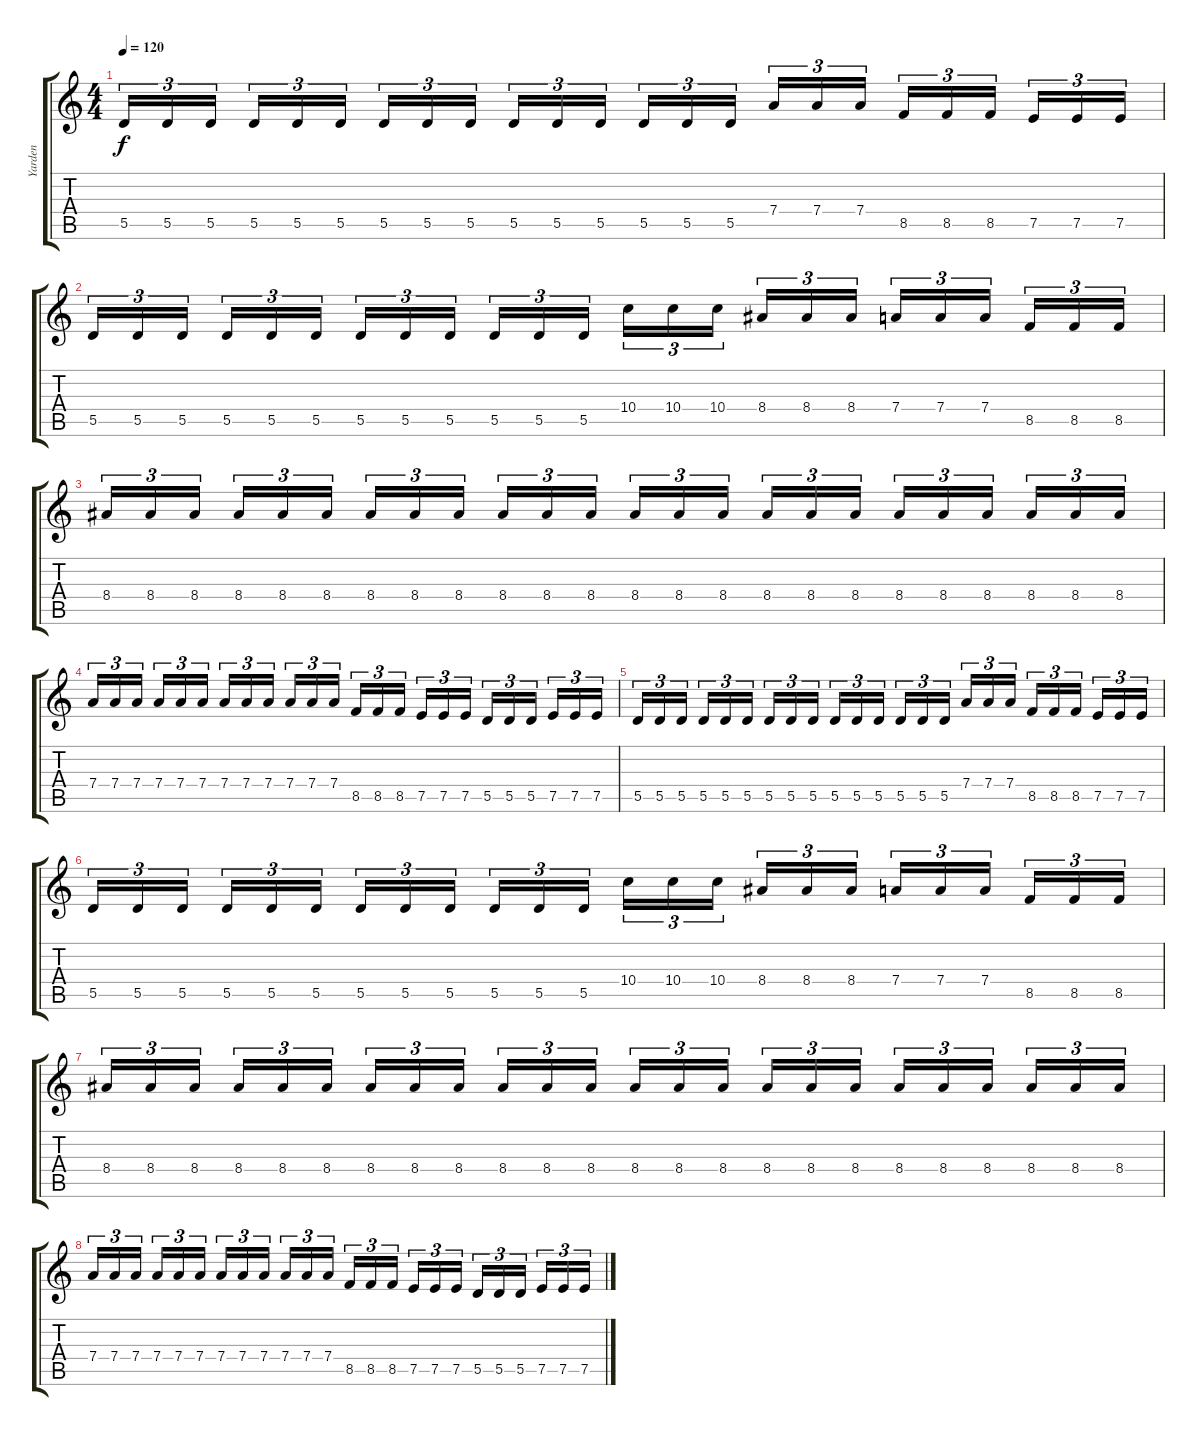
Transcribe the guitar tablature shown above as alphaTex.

\track ("Yarden" "Yarden") {instrument distortionguitar}
\staff {score tabs}
\tuning (E4 B3 G3 D3 A2 E2) {hide}
\ts (4 4)
\tempo 120
\clef g2
\ks c
5.5.16{tu (3 2) dy f} 5.5.16{tu (3 2)} 5.5.16{tu (3 2) beam splitsecondary} 5.5.16{tu (3 2)} 5.5.16{tu (3 2)} 5.5.16{tu (3 2)} 5.5.16{tu (3 2)} 5.5.16{tu (3 2)} 5.5.16{tu (3 2) beam splitsecondary} 5.5.16{tu (3 2)} 5.5.16{tu (3 2)} 5.5.16{tu (3 2)} 5.5.16{tu (3 2)} 5.5.16{tu (3 2)} 5.5.16{tu (3 2) beam splitsecondary} 7.4.16{tu (3 2)} 7.4.16{tu (3 2)} 7.4.16{tu (3 2)} 8.5.16{tu (3 2)} 8.5.16{tu (3 2)} 8.5.16{tu (3 2) beam splitsecondary} 7.5.16{tu (3 2)} 7.5.16{tu (3 2)} 7.5.16{tu (3 2)} |
5.5.16{tu (3 2)} 5.5.16{tu (3 2)} 5.5.16{tu (3 2) beam splitsecondary} 5.5.16{tu (3 2)} 5.5.16{tu (3 2)} 5.5.16{tu (3 2)} 5.5.16{tu (3 2)} 5.5.16{tu (3 2)} 5.5.16{tu (3 2) beam splitsecondary} 5.5.16{tu (3 2)} 5.5.16{tu (3 2)} 5.5.16{tu (3 2)} 10.4.16{tu (3 2)} 10.4.16{tu (3 2)} 10.4.16{tu (3 2) beam splitsecondary} 8.4.16{tu (3 2)} 8.4.16{tu (3 2)} 8.4.16{tu (3 2)} 7.4.16{tu (3 2)} 7.4.16{tu (3 2)} 7.4.16{tu (3 2) beam splitsecondary} 8.5.16{tu (3 2)} 8.5.16{tu (3 2)} 8.5.16{tu (3 2)} |
8.4.16{tu (3 2)} 8.4.16{tu (3 2)} 8.4.16{tu (3 2) beam splitsecondary} 8.4.16{tu (3 2)} 8.4.16{tu (3 2)} 8.4.16{tu (3 2)} 8.4.16{tu (3 2)} 8.4.16{tu (3 2)} 8.4.16{tu (3 2) beam splitsecondary} 8.4.16{tu (3 2)} 8.4.16{tu (3 2)} 8.4.16{tu (3 2)} 8.4.16{tu (3 2)} 8.4.16{tu (3 2)} 8.4.16{tu (3 2) beam splitsecondary} 8.4.16{tu (3 2)} 8.4.16{tu (3 2)} 8.4.16{tu (3 2)} 8.4.16{tu (3 2)} 8.4.16{tu (3 2)} 8.4.16{tu (3 2) beam splitsecondary} 8.4.16{tu (3 2)} 8.4.16{tu (3 2)} 8.4.16{tu (3 2)} |
7.4.16{tu (3 2)} 7.4.16{tu (3 2)} 7.4.16{tu (3 2) beam splitsecondary} 7.4.16{tu (3 2)} 7.4.16{tu (3 2)} 7.4.16{tu (3 2)} 7.4.16{tu (3 2)} 7.4.16{tu (3 2)} 7.4.16{tu (3 2) beam splitsecondary} 7.4.16{tu (3 2)} 7.4.16{tu (3 2)} 7.4.16{tu (3 2)} 8.5.16{tu (3 2)} 8.5.16{tu (3 2)} 8.5.16{tu (3 2) beam splitsecondary} 7.5.16{tu (3 2)} 7.5.16{tu (3 2)} 7.5.16{tu (3 2)} 5.5.16{tu (3 2)} 5.5.16{tu (3 2)} 5.5.16{tu (3 2) beam splitsecondary} 7.5.16{tu (3 2)} 7.5.16{tu (3 2)} 7.5.16{tu (3 2)} |
5.5.16{tu (3 2)} 5.5.16{tu (3 2)} 5.5.16{tu (3 2) beam splitsecondary} 5.5.16{tu (3 2)} 5.5.16{tu (3 2)} 5.5.16{tu (3 2)} 5.5.16{tu (3 2)} 5.5.16{tu (3 2)} 5.5.16{tu (3 2) beam splitsecondary} 5.5.16{tu (3 2)} 5.5.16{tu (3 2)} 5.5.16{tu (3 2)} 5.5.16{tu (3 2)} 5.5.16{tu (3 2)} 5.5.16{tu (3 2) beam splitsecondary} 7.4.16{tu (3 2)} 7.4.16{tu (3 2)} 7.4.16{tu (3 2)} 8.5.16{tu (3 2)} 8.5.16{tu (3 2)} 8.5.16{tu (3 2) beam splitsecondary} 7.5.16{tu (3 2)} 7.5.16{tu (3 2)} 7.5.16{tu (3 2)} |
5.5.16{tu (3 2)} 5.5.16{tu (3 2)} 5.5.16{tu (3 2) beam splitsecondary} 5.5.16{tu (3 2)} 5.5.16{tu (3 2)} 5.5.16{tu (3 2)} 5.5.16{tu (3 2)} 5.5.16{tu (3 2)} 5.5.16{tu (3 2) beam splitsecondary} 5.5.16{tu (3 2)} 5.5.16{tu (3 2)} 5.5.16{tu (3 2)} 10.4.16{tu (3 2)} 10.4.16{tu (3 2)} 10.4.16{tu (3 2) beam splitsecondary} 8.4.16{tu (3 2)} 8.4.16{tu (3 2)} 8.4.16{tu (3 2)} 7.4.16{tu (3 2)} 7.4.16{tu (3 2)} 7.4.16{tu (3 2) beam splitsecondary} 8.5.16{tu (3 2)} 8.5.16{tu (3 2)} 8.5.16{tu (3 2)} |
8.4.16{tu (3 2)} 8.4.16{tu (3 2)} 8.4.16{tu (3 2) beam splitsecondary} 8.4.16{tu (3 2)} 8.4.16{tu (3 2)} 8.4.16{tu (3 2)} 8.4.16{tu (3 2)} 8.4.16{tu (3 2)} 8.4.16{tu (3 2) beam splitsecondary} 8.4.16{tu (3 2)} 8.4.16{tu (3 2)} 8.4.16{tu (3 2)} 8.4.16{tu (3 2)} 8.4.16{tu (3 2)} 8.4.16{tu (3 2) beam splitsecondary} 8.4.16{tu (3 2)} 8.4.16{tu (3 2)} 8.4.16{tu (3 2)} 8.4.16{tu (3 2)} 8.4.16{tu (3 2)} 8.4.16{tu (3 2) beam splitsecondary} 8.4.16{tu (3 2)} 8.4.16{tu (3 2)} 8.4.16{tu (3 2)} |
7.4.16{tu (3 2)} 7.4.16{tu (3 2)} 7.4.16{tu (3 2) beam splitsecondary} 7.4.16{tu (3 2)} 7.4.16{tu (3 2)} 7.4.16{tu (3 2)} 7.4.16{tu (3 2)} 7.4.16{tu (3 2)} 7.4.16{tu (3 2) beam splitsecondary} 7.4.16{tu (3 2)} 7.4.16{tu (3 2)} 7.4.16{tu (3 2)} 8.5.16{tu (3 2)} 8.5.16{tu (3 2)} 8.5.16{tu (3 2) beam splitsecondary} 7.5.16{tu (3 2)} 7.5.16{tu (3 2)} 7.5.16{tu (3 2)} 5.5.16{tu (3 2)} 5.5.16{tu (3 2)} 5.5.16{tu (3 2) beam splitsecondary} 7.5.16{tu (3 2)} 7.5.16{tu (3 2)} 7.5.16{tu (3 2)}
